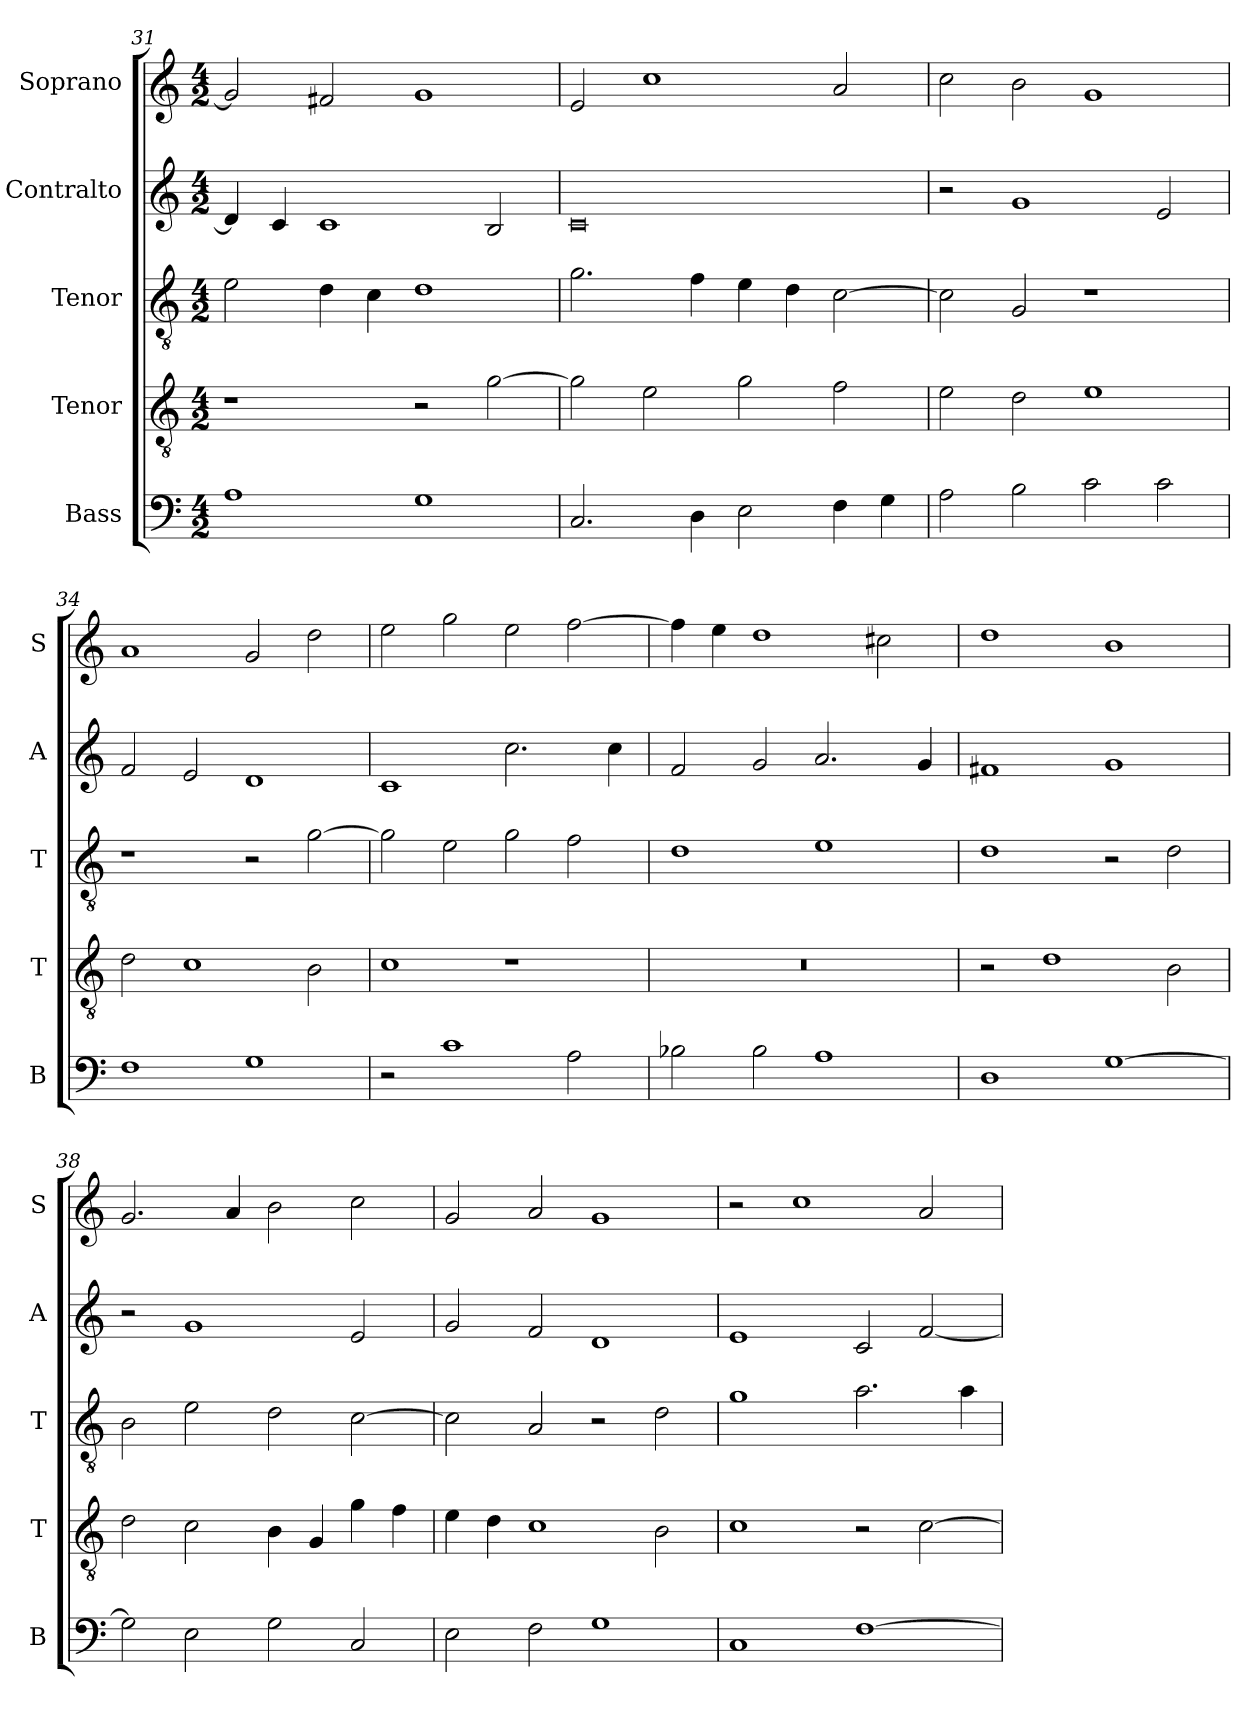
**kern	**kern	**kern	**kern	**kern
*part5	*part4	*part3	*part2	*part1
*staff5	*staff4	*staff3	*staff2	*staff1
*I"Bass	*I"Tenor	*I"Tenor	*I"Contralto	*I"Soprano
*I'B	*I'T	*I'T	*I'A	*I'S
*clefF4	*clefGv2	*clefGv2	*clefG2	*clefG2
*k[]	*k[]	*k[]	*k[]	*k[]
*G:mix	*G:mix	*G:mix	*G:mix	*G:mix
*M4/2	*M4/2	*M4/2	*M4/2	*M4/2
=31	=31	=31	=31	=31
1A	1r	2e	4d]	2g]
.	.	.	4c	.
.	.	4d	1c	2f#X
.	.	4c	.	.
1G	2r	1d	.	1g
.	[2g	.	2B	.
=32	=32	=32	=32	=32
2.C	2g]	2.g	0c	2e
.	2e	.	.	1cc
4D	.	4f	.	.
2E	2g	4e	.	.
.	.	4d	.	.
4F	2f	[2c	.	2a
4G	.	.	.	.
=33	=33	=33	=33	=33
2A	2e	2c]	2r	2cc
2B	2d	2G	1g	2b
2c	1e	1r	.	1g
2c	.	.	2e	.
=34	=34	=34	=34	=34
1F	2d	1r	2f	1a
.	1c	.	2e	.
1G	.	2r	1d	2g
.	2B	[2g	.	2dd
=35	=35	=35	=35	=35
2r	1c	2g]	1c	2ee
1c	.	2e	.	2gg
.	1r	2g	2.cc	2ee
2A	.	2f	.	[2ff
.	.	.	4cc	.
=36	=36	=36	=36	=36
2B-X	0r	1d	2f	4ff]
.	.	.	.	4ee
2B-	.	.	2g	1dd
1A	.	1e	2.a	.
.	.	.	.	2cc#X
.	.	.	4g	.
=37	=37	=37	=37	=37
1D	2r	1d	1f#X	1dd
.	1d	.	.	.
[1G	.	2r	1g	1b
.	2B	2d	.	.
=38	=38	=38	=38	=38
2G]	2d	2B	2r	2.g
2E	2c	2e	1g	.
.	.	.	.	4a
2G	4B	2d	.	2b
.	4G	.	.	.
2C	4g	[2c	2e	2cc
.	4f	.	.	.
=39	=39	=39	=39	=39
2E	4e	2c]	2g	2g
.	4d	.	.	.
2F	1c	2A	2f	2a
1G	.	2r	1d	1g
.	2B	2d	.	.
=40	=40	=40	=40	=40
1C	1c	1g	1e	2r
.	.	.	.	1cc
[1F	2r	2.a	2c	.
.	[2c	.	[2f	2a
.	.	4a	.	.
=	=	=	=	=
*-	*-	*-	*-	*-
